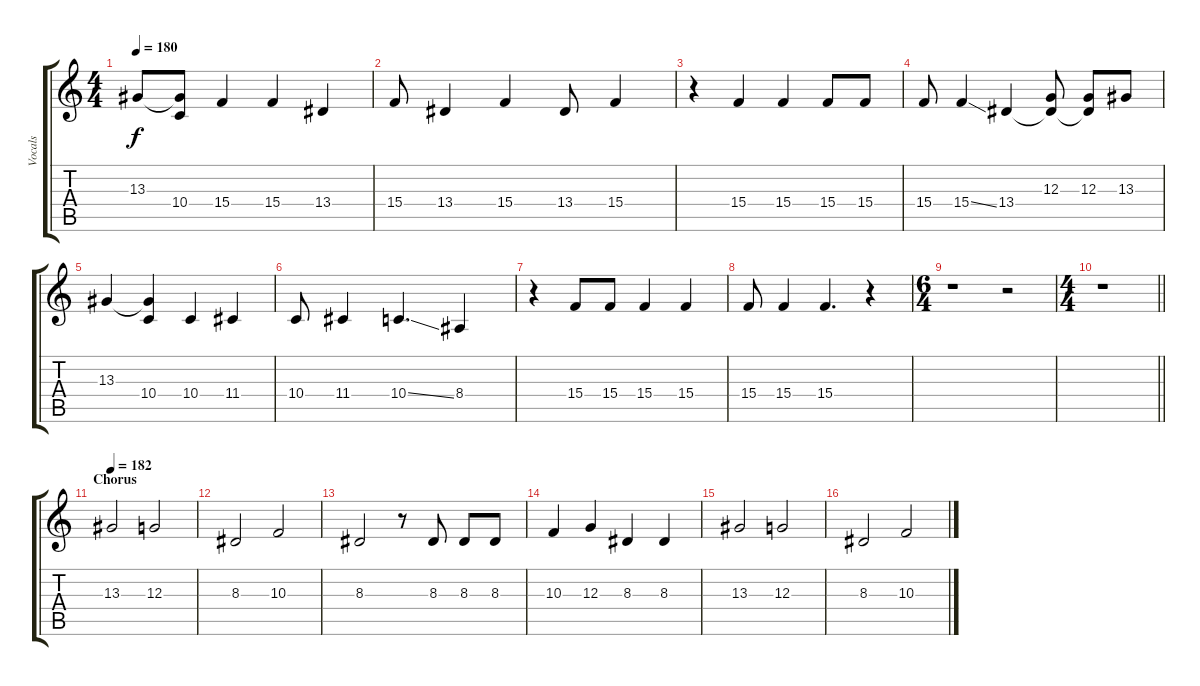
\track ("Vocals" "Vocals") {instrument lead6voice}
\staff {score tabs}
\tuning (E4 B3 G3 D3 A2 E2) {hide}
\ts (4 4)
\tempo 180
\clef g2
\ks c
13.3.8{dy f} (13.3{t} 10.4).8 15.4.4 15.4.4 13.4.4 |
15.4.8 13.4.4 15.4.4 13.4.8 15.4.4 |
r.4 15.4.4 15.4.4 15.4.8 15.4.8 |
15.4.8 15.4{ss}.4 13.4.4 (12.3 13.4{t}).8 (12.3 13.4{t}).8 13.3.8 |
13.3.4 (13.3{t} 10.4).4 10.4.4 11.4.4 |
10.4.8 11.4.4 10.4{ss}.4{d} 8.4.4 |
r.4 15.4.8 15.4.8 15.4.4 15.4.4 |
15.4.8 15.4.4 15.4.4{d} r.4 |
\ts (6 4)
r.1 r.2 |
\ts (4 4)
\barLineRight lightlight
r.1 |
\section ("" "Chorus")
\tempo 182
13.3.2 12.3.2 |
8.3.2 10.3.2 |
8.3.2 r.8 8.3.8 8.3.8 8.3.8 |
10.3.4 12.3.4 8.3.4 8.3.4 |
13.3.2 12.3.2 |
8.3.2 10.3.2
